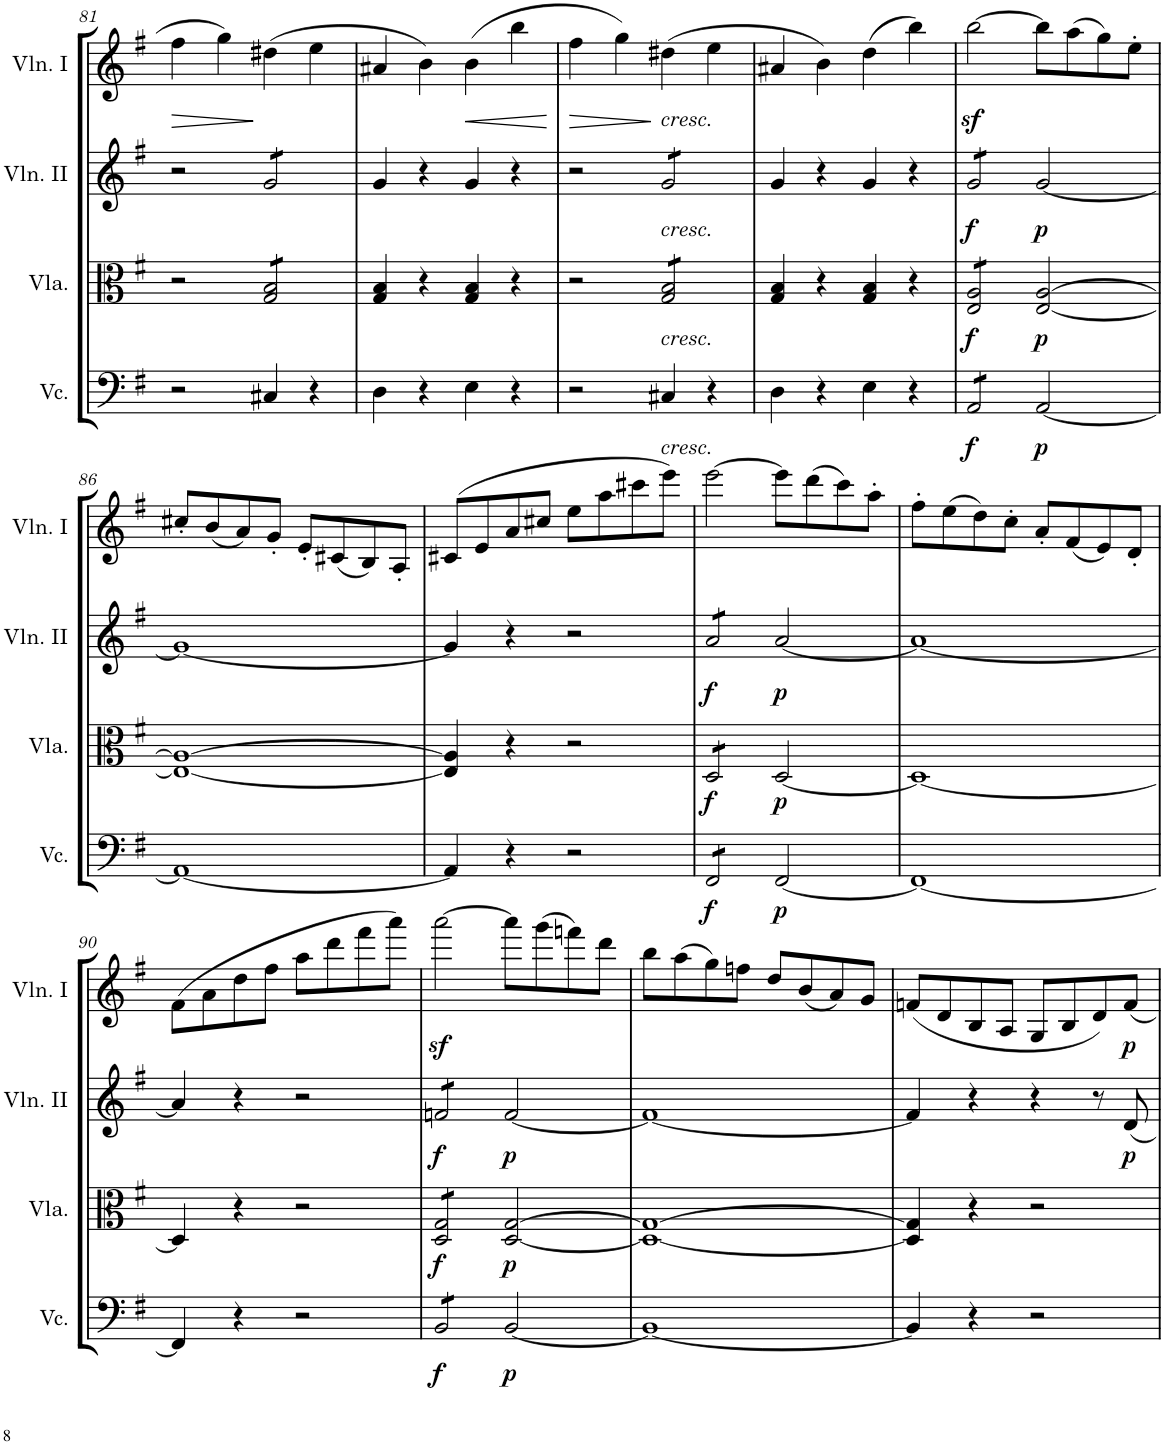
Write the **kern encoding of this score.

**kern	**dynam	**kern	**dynam	**kern	**dynam	**kern	**dynam
*part4	*part4	*part3	*part3	*part2	*part2	*part1	*part1
*staff4	*staff4	*staff3	*staff3	*staff2	*staff2	*staff1	*staff1
*I"Violoncellos	*	*I"Violas	*	*I"Violins II	*	*I"Violins I	*
*I'Vc.	*	*I'Vla.	*	*I'Vln. II	*	*I'Vln. I	*
!!LO:PB:g=z
*clefF4	*	*clefC3	*	*clefG2	*	*clefG2	*
*k[f#]	*	*k[f#]	*	*k[f#]	*	*k[f#]	*
*M4/4	*	*M4/4	*	*M4/4	*	*M4/4	*
=81	=81	=81	=81	=81	=81	=81	=81
!	!	!	!	!	!	!	!LO:HP:b
2r	.	2r	.	2r	.	4ff#\	>
.	.	.	.	.	.	4gg\	.
*	*	*tremolo	*	*	*	*	*
*	*	*	*	*tremolo	*	*	*
4C#X/	.	8G/ 8B/L	.	8g/L	.	(4dd#X\	]
.	.	8G/ 8B/	.	8g/	.	.	.
4r	.	8G/ 8B/	.	8g/	.	4ee\	.
.	.	8G/ 8B/J	.	8g/J	.	.	.
*	*	*	*	*Xtremolo	*	*	*
*	*	*Xtremolo	*	*	*	*	*
=82	=82	=82	=82	=82	=82	=82	=82
4D\	.	4G/ 4B/	.	4g/	.	4a#X/	.
4r	.	4r	.	4r	.	4b\)	.
!	!	!	!	!	!	!	!LO:HP:b
4E\	.	4G/ 4B/	.	4g/	.	(4b\	<
4r	.	4r	.	4r	.	4bb\	.
.	.	.	.	.	.	.	[
=83	=83	=83	=83	=83	=83	=83	=83
!	!	!	!	!	!	!	!LO:HP:b
2r	.	2r	.	2r	.	4ff#\	>
.	.	.	.	.	.	4gg\)	.
!	!	!	!	!	!	!LO:TX:b:i:t=cresc.	!
!	!	!	!	!LO:TX:b:i:t=cresc.	!	!	!
!	!	!LO:TX:b:i:t=cresc.	!	!	!	!	!
!LO:TX:b:i:t=cresc.	!	!	!	!	!	!	!
*	*	*tremolo	*	*	*	*	*
*	*	*	*	*tremolo	*	*	*
4C#X/	.	8G/ 8B/L	.	8g/L	.	(4dd#X\	]
.	.	8G/ 8B/	.	8g/	.	.	.
4r	.	8G/ 8B/	.	8g/	.	4ee\	.
.	.	8G/ 8B/J	.	8g/J	.	.	.
*	*	*	*	*Xtremolo	*	*	*
*	*	*Xtremolo	*	*	*	*	*
=84	=84	=84	=84	=84	=84	=84	=84
4D\	.	4G/ 4B/	.	4g/	.	4a#X/	.
4r	.	4r	.	4r	.	4b\)	.
4E\	.	4G/ 4B/	.	4g/	.	(4dd\	.
4r	.	4r	.	4r	.	4bb\)	.
=85	=85	=85	=85	=85	=85	=85	=85
!	!LO:DY:b	!	!LO:DY:b	!	!LO:DY:b	!	!
*tremolo	*	*	*	*	*	*	*
*	*	*tremolo	*	*	*	*	*
*	*	*	*	*tremolo	*	*	*
8AA/L	f	8E/ 8A/L	f	8g/L	f	[2bbz<\	.
8AA/	.	8E/ 8A/	.	8g/	.	.	.
8AA/	.	8E/ 8A/	.	8g/	.	.	.
8AA/J	.	8E/ 8A/J	.	8g/J	.	.	.
*	*	*	*	*Xtremolo	*	*	*
*	*	*Xtremolo	*	*	*	*	*
*Xtremolo	*	*	*	*	*	*	*
!	!LO:DY:b	!	!LO:DY:b	!	!LO:DY:b	!	!
[2AA/	p	[2E/ [2A/	p	[2g/	p	8bb\L]	.
.	.	.	.	.	.	(8aa\	.
.	.	.	.	.	.	8gg\)	.
.	.	.	.	.	.	8ee'\J	.
!!LO:LB:g=z
=86	=86	=86	=86	=86	=86	=86	=86
1AA_	.	1E_ 1A_	.	1g_	.	8cc#X'/L	.
.	.	.	.	.	.	(8b/	.
.	.	.	.	.	.	8a/)	.
.	.	.	.	.	.	8g'/J	.
.	.	.	.	.	.	8e'/L	.
.	.	.	.	.	.	(8c#X/	.
.	.	.	.	.	.	8B/)	.
.	.	.	.	.	.	8A'/J	.
=87	=87	=87	=87	=87	=87	=87	=87
4AA/]	.	4E/] 4A/]	.	4g/]	.	(8c#X/L	.
.	.	.	.	.	.	8e/	.
4r	.	4r	.	4r	.	8a/	.
.	.	.	.	.	.	8cc#X/J	.
2r	.	2r	.	2r	.	8ee\L	.
.	.	.	.	.	.	8aa\	.
.	.	.	.	.	.	8ccc#X\	.
.	.	.	.	.	.	8eee\J)	.
=88	=88	=88	=88	=88	=88	=88	=88
!	!LO:DY:b	!	!LO:DY:b	!	!LO:DY:b	!	!
*tremolo	*	*	*	*	*	*	*
*	*	*tremolo	*	*	*	*	*
*	*	*	*	*tremolo	*	*	*
8FF#/L	f	8D/L	f	8a/L	f	[2eee\	.
8FF#/	.	8D/	.	8a/	.	.	.
8FF#/	.	8D/	.	8a/	.	.	.
8FF#/J	.	8D/J	.	8a/J	.	.	.
*	*	*	*	*Xtremolo	*	*	*
*	*	*Xtremolo	*	*	*	*	*
*Xtremolo	*	*	*	*	*	*	*
!	!LO:DY:b	!	!LO:DY:b	!	!LO:DY:b	!	!
[2FF#/	p	[2D/	p	[2a/	p	8eee\L]	.
.	.	.	.	.	.	(8ddd\	.
.	.	.	.	.	.	8ccc\)	.
.	.	.	.	.	.	8aa'\J	.
=89	=89	=89	=89	=89	=89	=89	=89
1FF#_	.	1D_	.	1a_	.	8ff#'\L	.
.	.	.	.	.	.	(8ee\	.
.	.	.	.	.	.	8dd\)	.
.	.	.	.	.	.	8cc'\J	.
.	.	.	.	.	.	8a'/L	.
.	.	.	.	.	.	(8f#/	.
.	.	.	.	.	.	8e/)	.
.	.	.	.	.	.	8d'/J	.
!!LO:LB:g=z
=90	=90	=90	=90	=90	=90	=90	=90
4FF#/]	.	4D/]	.	4a/]	.	(8f#\L	.
.	.	.	.	.	.	8a\	.
4r	.	4r	.	4r	.	8dd\	.
.	.	.	.	.	.	8ff#\J	.
2r	.	2r	.	2r	.	8aa\L	.
.	.	.	.	.	.	8ddd\	.
.	.	.	.	.	.	8fff#\	.
.	.	.	.	.	.	8aaa\J)	.
=91	=91	=91	=91	=91	=91	=91	=91
!	!LO:DY:b	!	!LO:DY:b	!	!LO:DY:b	!	!
*tremolo	*	*	*	*	*	*	*
*	*	*tremolo	*	*	*	*	*
*	*	*	*	*tremolo	*	*	*
8BB/L	f	8D/ 8G/L	f	8fn/L	f	[2aaaz<\	.
8BB/	.	8D/ 8G/	.	8fn/	.	.	.
8BB/	.	8D/ 8G/	.	8fn/	.	.	.
8BB/J	.	8D/ 8G/J	.	8fn/J	.	.	.
*	*	*	*	*Xtremolo	*	*	*
*	*	*Xtremolo	*	*	*	*	*
*Xtremolo	*	*	*	*	*	*	*
!	!LO:DY:b	!	!LO:DY:b	!	!LO:DY:b	!	!
[2BB/	p	[2D/ [2G/	p	[2f/	p	8aaa\L]	.
.	.	.	.	.	.	(8ggg\	.
.	.	.	.	.	.	8fffn\)	.
.	.	.	.	.	.	8ddd\J	.
=92	=92	=92	=92	=92	=92	=92	=92
1BB_	.	1D_ 1G_	.	1f_	.	8bb\L	.
.	.	.	.	.	.	(8aa\	.
.	.	.	.	.	.	8gg\)	.
.	.	.	.	.	.	8ffn\J	.
.	.	.	.	.	.	8dd/L	.
.	.	.	.	.	.	(8b/	.
.	.	.	.	.	.	8a/)	.
.	.	.	.	.	.	8g/J	.
=93	=93	=93	=93	=93	=93	=93	=93
4BB/]	.	4D/] 4G/]	.	4f/]	.	(8fn/L	.
.	.	.	.	.	.	8d/	.
4r	.	4r	.	4r	.	8B/	.
.	.	.	.	.	.	8A/J	.
2r	.	2r	.	4r	.	8G/L	.
.	.	.	.	.	.	8B/	.
.	.	.	.	8r	.	8d/)	.
!	!	!	!	!	!LO:DY:b	!	!LO:DY:b
.	.	.	.	8d/	p	8f/J	p
=	=	=	=	=	=	=	=
*-	*-	*-	*-	*-	*-	*-	*-
